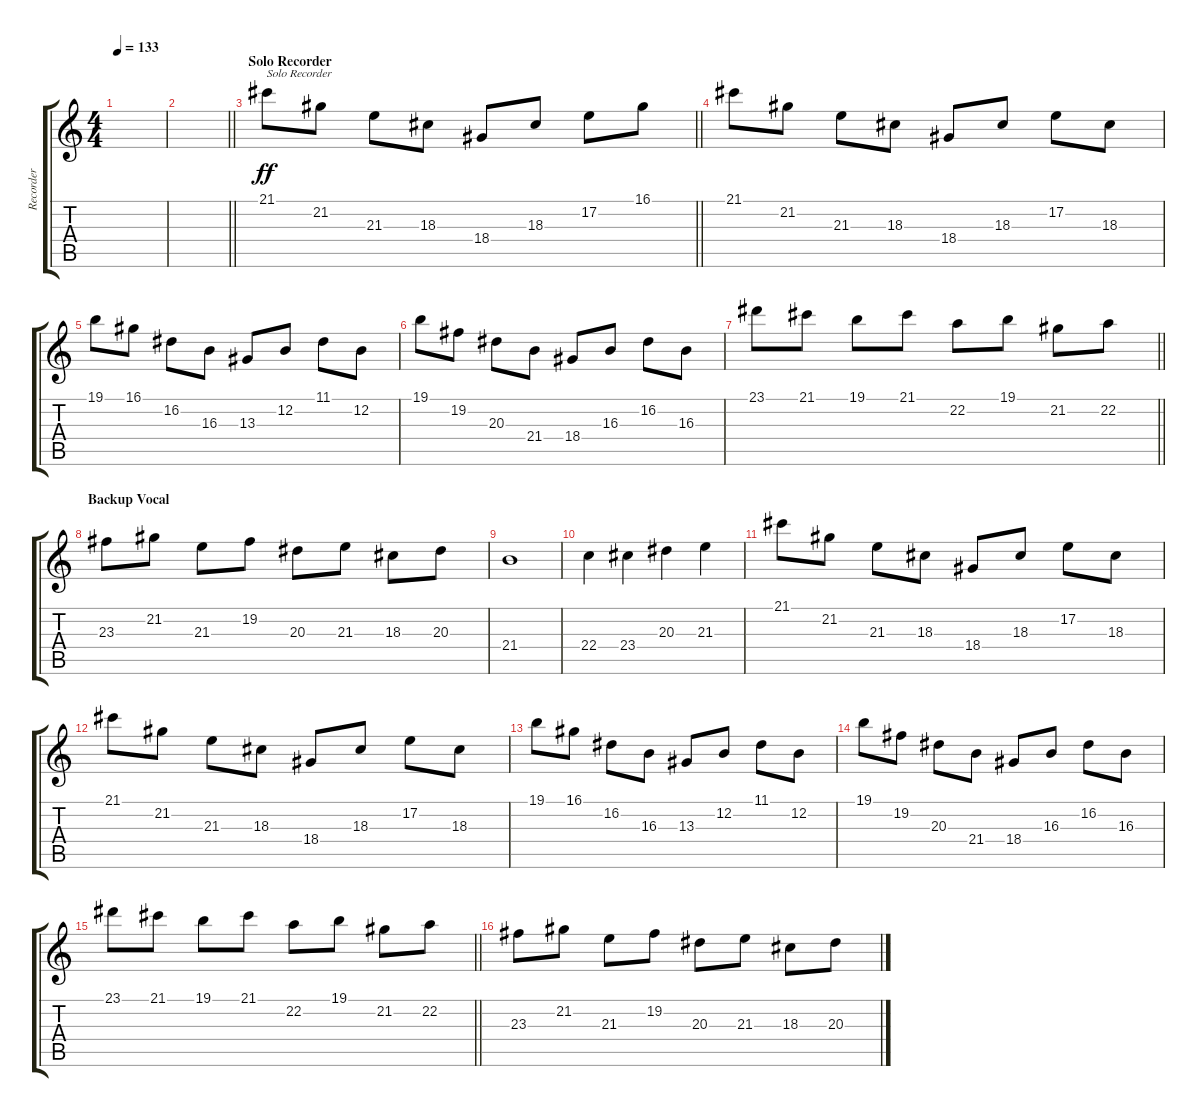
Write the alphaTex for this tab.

\track ("Recorder" "Recorder") {instrument recorder}
\staff {score tabs}
\tuning (E4 B3 G3 D3 A2 E2) {hide}
\ts (4 4)
\tempo 133
\clef g2
\ks c
|
\barLineRight lightlight
|
\section ("" "Solo Recorder")
\barLineRight lightlight
21.1.8{txt "Solo Recorder" dy ff} 21.2.8 21.3.8 18.3.8 18.4.8 18.3.8 17.2.8 16.1.8 |
21.1.8 21.2.8 21.3.8 18.3.8 18.4.8 18.3.8 17.2.8 18.3.8 |
19.1.8 16.1.8 16.2.8 16.3.8 13.3.8 12.2.8 11.1.8 12.2.8 |
19.1.8 19.2.8 20.3.8 21.4.8 18.4.8 16.3.8 16.2.8 16.3.8 |
\barLineRight lightlight
23.1.8 21.1.8 19.1.8 21.1.8 22.2.8 19.1.8 21.2.8 22.2.8 |
\section ("" "Backup Vocal")
23.3.8 21.2.8 21.3.8 19.2.8 20.3.8 21.3.8 18.3.8 20.3.8 |
21.4.1 |
22.4.4 23.4.4 20.3.4 21.3.4 |
21.1.8 21.2.8 21.3.8 18.3.8 18.4.8 18.3.8 17.2.8 18.3.8 |
21.1.8 21.2.8 21.3.8 18.3.8 18.4.8 18.3.8 17.2.8 18.3.8 |
19.1.8 16.1.8 16.2.8 16.3.8 13.3.8 12.2.8 11.1.8 12.2.8 |
19.1.8 19.2.8 20.3.8 21.4.8 18.4.8 16.3.8 16.2.8 16.3.8 |
\barLineRight lightlight
23.1.8 21.1.8 19.1.8 21.1.8 22.2.8 19.1.8 21.2.8 22.2.8 |
23.3.8 21.2.8 21.3.8 19.2.8 20.3.8 21.3.8 18.3.8 20.3.8
